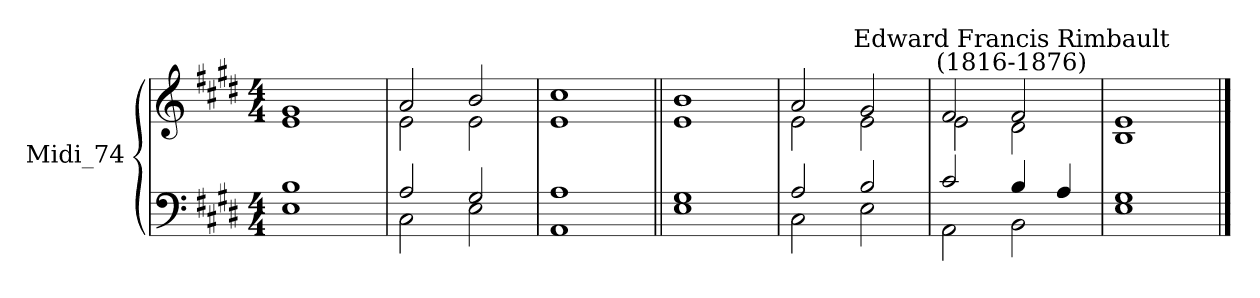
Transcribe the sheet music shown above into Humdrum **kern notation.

**kern	**kern
*part2	*part1
*staff2	*staff1
*I"Midi_74	*I"Midi_74
*clefF4	*clefG2
*k[f#c#g#d#]	*k[f#c#g#d#]
*E:	*E:
*M4/4	*M4/4
=1	=1
*^	*^
1B/	1E\	1g#/	1e\
=2	=2	=2	=2
2A/	2C#\	2a/	2e\
2G#/	2E\	2b/	2e\
=3	=3	=3	=3
1A/	1AA\	1cc#/	1e\
=4||	=4||	=4||	=4||
1G#/	1E\	1b/	1e\
=5	=5	=5	=5
2A/	2C#\	2a/	2e\
2B/	2E\	2g#/	2e\
=6	=6	=6	=6
2c#/	2AA\	2f#/	2e\
!	!	!LO:TX:a:cj:t=Edward Francis Rimbault\n(1816-1876)	!
4B/	2BB\	2f#/	2d#\
4A/	.	.	.
=7	=7	=7	=7
1G#/	1E\	1e/	1B\
*v	*v	*	*
*	*v	*v
==	==
*-	*-
